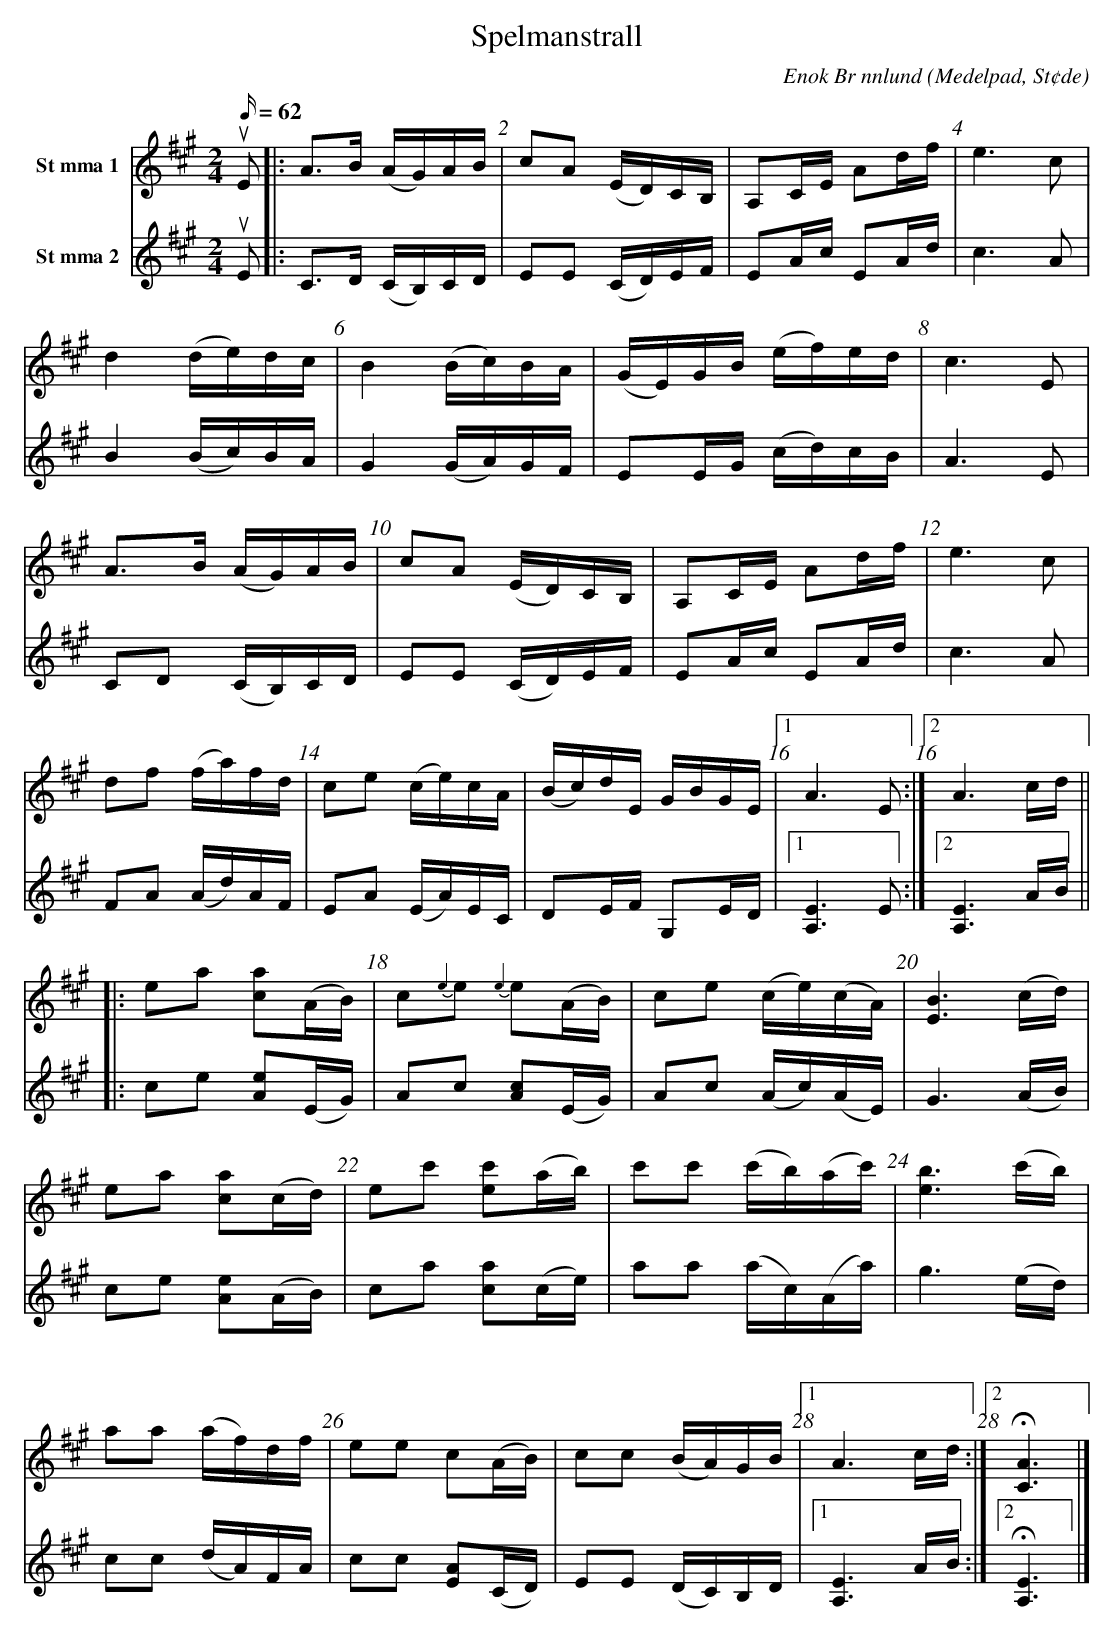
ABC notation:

X:1
T: Spelmanstrall
M: 2/4
L: 1/16
C: Enok Br nnlund
O: Medelpad, St¢de
Q: 62
V:1 name="St mma 1"
V:2 name="St mma 2"
K: A
[V:1] uE2 \
[V:2] uE2 \
[V:1]|: A3B     (AG)AB    | c2A2           (ED)CB,  | A,2CE   A2df     | e6     c2   |
[V:2]|: C3D     (CB,)CD   | E2E2           (CD)EF   | E2Ac    E2Ad     | c6     A2   |
[V:1]   d4      (de)dc      | B4                (Bc)BA   | (GE)GB (ef)ed    | c6     E2   |
[V:2]   B4      (Bc)BA      | G4               (GA)GF   | E2EG   (cd)cB    | A6     E2   |
[V:1]   A3B     (AG)AB    | c2A2            (ED)CB,  | A,2CE   A2df     | e6     c2   |
[V:2]   C2D2    (CB,)CD   | E2E2           (CD)EF   | E2Ac    E2Ad     | c6     A2   |
[V:1]   d2f2    (fa)fd      | c2e2              (ce)cA   | (Bc)dE  GBGE     |1 A6    E2  :|2 A6    cd ||
[V:2]   F2A2    (Ad)AF    | E2A2            (EA)EC   | D2EF    G,2ED    |1[A,E]6 E2  :|2[A,E]6 AB ||
[V:1]|: e2a2    [ca]2(AB) | c2{e2}e2 {e2}   e2(AB)| c2e2   (ce)(cA)  | [EB]6 (cd)  |
[V:2]|: c2e2   [Ae]2(EG) | A2c2           [Ac]2(EG) | A2c2   (Ac)(AE)  | G6    (AB)  |
[V:1]   e2a2    [ca]2(cd) | e2c'2           [ec']2(ab)| c'2c'2 (c'b)(ac')| [eb]6 (c'b) |
[V:2]   c2e2   [Ae]2(AB) | c2a2            [ca]2(ce) | a2a2   (ac)(Aa)  | g6    (ed)  |
[V:1]   a2a2     (af)df    | e2e2              c2(AB)   | c2c2   (BA)GB    |1A6     cd  :|2H[CA]6 |]
[V:2]   c2c2    (dA)FA    | c2c2          [EA]2(CD) | E2E2   (DC)B,D   |1[A,E]6 AB  :|2H[A,E]6|]
